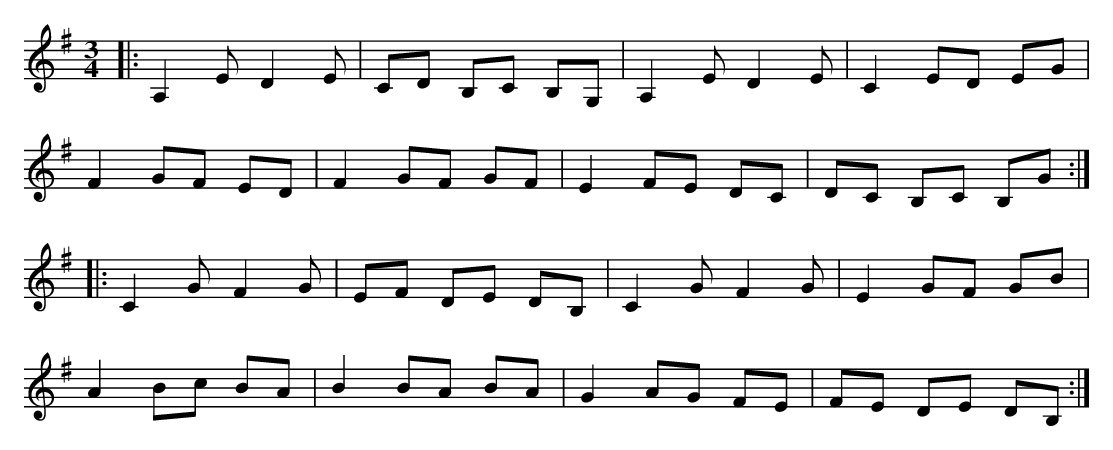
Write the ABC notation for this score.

X:1
M:3/4
K:Ador
|: A,2 E D2 E|CD B,C B,G,| A,2 E D2 E|C2 ED EG|
 F2 GF ED|F2 GF GF| E2 FE DC| DC B,C B,G:|
|: C2 G F2 G|EF DE DB,| C2 G F2 G|E2 GF GB|
 A2 Bc BA|B2 BA BA| G2 AG FE| FE DE DB,:|
